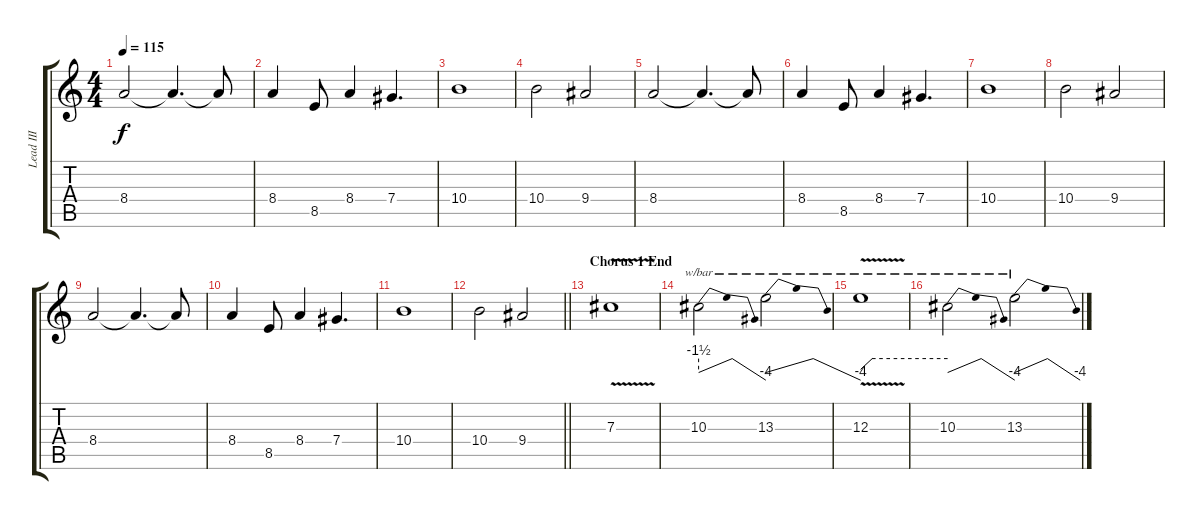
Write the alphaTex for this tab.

\track ("Lead III" "Lead III") {instrument distortionguitar}
\staff {score tabs}
\tuning (Eb4 Bb3 Gb3 Db3 Ab2 Eb2) {hide}
\ts (4 4)
\tempo 115
\clef g2
\ks c
8.4.2{dy f} 8.4{t}.4{d} 8.4{t}.8 |
8.4.4 8.5.8 8.4.4 7.4.4{d} |
10.4.1 |
10.4.2 9.4.2 |
8.4.2 8.4{t}.4{d} 8.4{t}.8 |
8.4.4 8.5.8 8.4.4 7.4.4{d} |
10.4.1 |
10.4.2 9.4.2 |
8.4.2 8.4{t}.4{d} 8.4{t}.8 |
8.4.4 8.5.8 8.4.4 7.4.4{d} |
10.4.1 |
\barLineRight lightlight
10.4.2 9.4.2 |
\section ("" "Chorus 1 End")
7.3{v}.1 |
10.3.2{tbe (dip default 0 -6 10 0 30 0 60 -16)} 13.3.2{tbe (dip default 0 -6 10 0 30 0 60 -16)} |
12.3{v}.1{tbe (custom default 0 -4 8 0 60 0)} |
10.3.2{tbe (dip default 0 -6 10 0 30 0 60 -16)} 13.3.2{tbe (dip default 0 -6 10 0 30 0 60 -16)}
